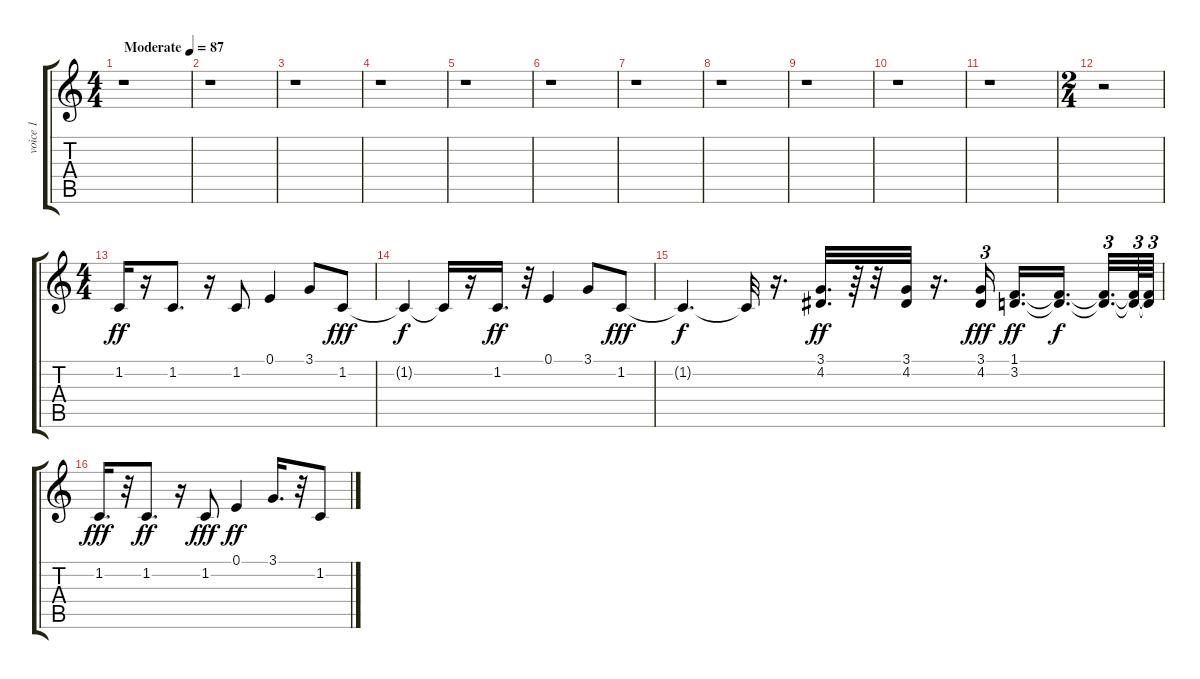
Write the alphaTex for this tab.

\track ("voice 1" "voice 1") {instrument voiceoohs}
\staff {score tabs}
\tuning (E4 B3 G3 D3 A2 E2) {hide}
\ts (4 4)
\tempo (87 "Moderate")
\clef g2
\ks c
r.1{dy ff instrument voiceoohs} |
r.1 |
r.1 |
r.1 |
r.1 |
r.1 |
r.1 |
r.1 |
r.1 |
r.1 |
r.1 |
\ts (2 4)
r.2 |
\ts (4 4)
1.2.16 r.16 1.2.8{d} r.16 1.2.8 0.1.4 3.1.8 1.2.8{dy fff} |
1.2{t}.4{dy f} 1.2{t}.16 r.16 1.2.16{d dy ff} r.32 0.1.4 3.1.8 1.2.8{dy fff} |
1.2{t}.4{d dy f} 1.2{t}.32 r.16{d} (3.1 4.2).32{d dy ff} r.64 r.32 (3.1 4.2).32 r.16{d} (3.1 4.2).16{tu (3 2) dy fff} (1.1 3.2).16{d dy ff} (1.1{t} 3.2{t}).16{d dy f beam splitsecondary} (1.1{t} 3.2{t}).32{d tu (3 2)} (1.1{t} 3.2{t}).64{tu (3 2)} (1.1{t} 3.2{t}).64{tu (3 2)} |
1.2.16{d dy fff} r.32 1.2.8{d dy ff} r.16 1.2.8{dy fff} 0.1.4{dy ff} 3.1.16{d} r.32 1.2.8
